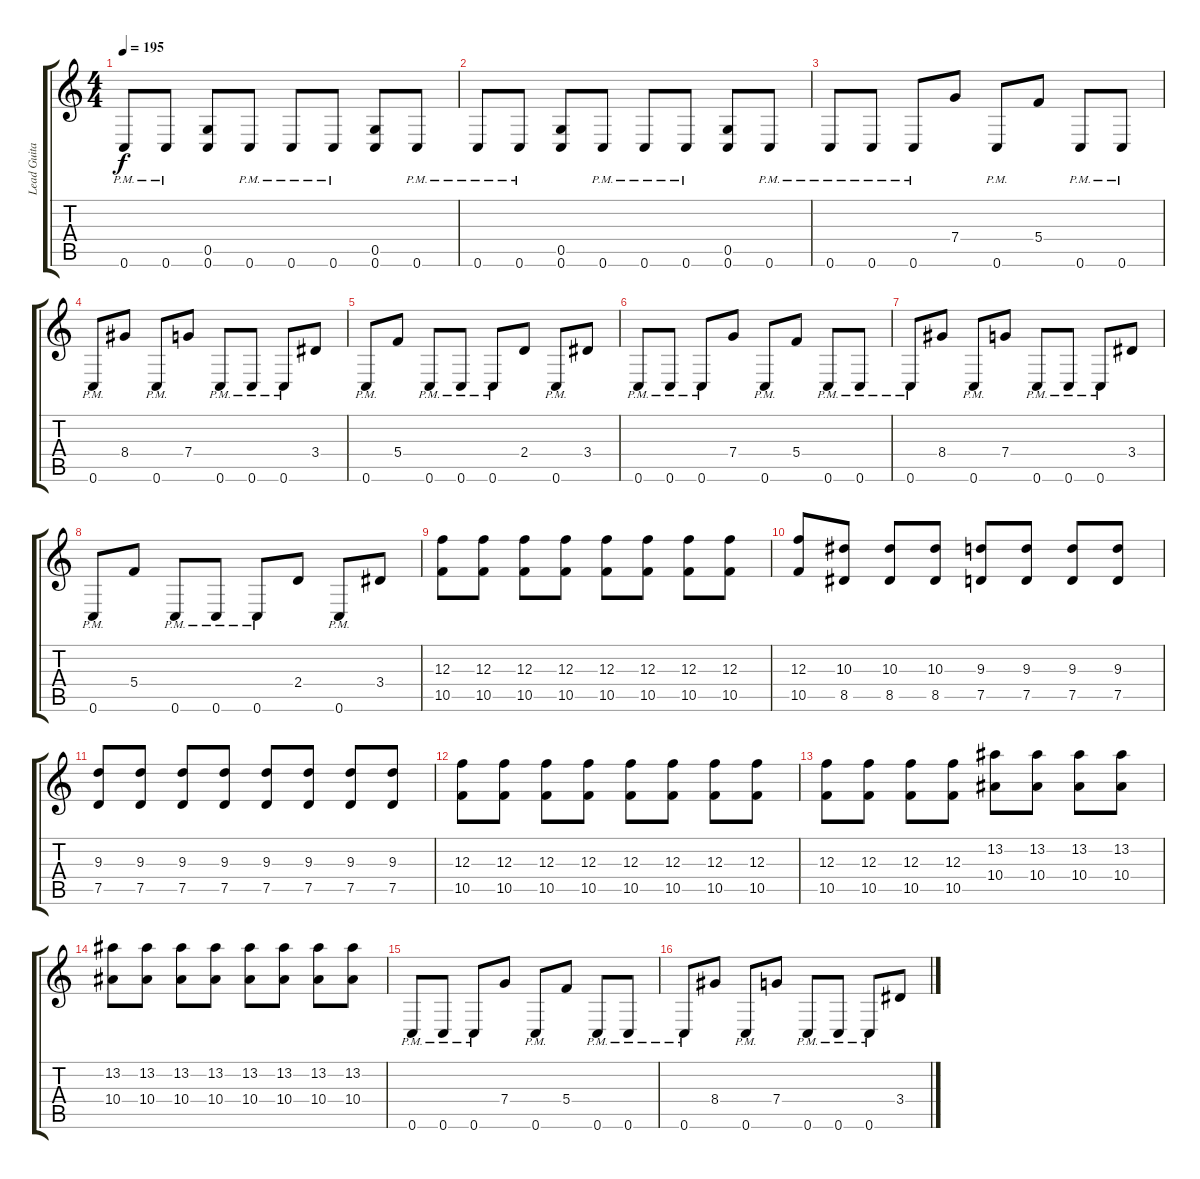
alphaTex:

\track ("Lead Guitar (Andi)" "Lead Guita") {instrument distortionguitar}
\staff {score tabs}
\tuning (D4 A3 F3 C3 G2 C2) {hide}
\ts (4 4)
\tempo 195
\clef g2
\ks c
0.6{pm}.8{dy f} 0.6{pm}.8 (0.5 0.6).8 0.6{pm}.8 0.6{pm}.8 0.6{pm}.8 (0.5 0.6).8 0.6{pm}.8 |
0.6{pm}.8 0.6{pm}.8 (0.5 0.6).8 0.6{pm}.8 0.6{pm}.8 0.6{pm}.8 (0.5 0.6).8 0.6{pm}.8 |
0.6{pm}.8 0.6{pm}.8 0.6{pm}.8 7.4.8 0.6{pm}.8 5.4.8 0.6{pm}.8 0.6{pm}.8 |
0.6{pm}.8 8.4.8 0.6{pm}.8 7.4.8 0.6{pm}.8 0.6{pm}.8 0.6{pm}.8 3.4.8 |
0.6{pm}.8 5.4.8 0.6{pm}.8 0.6{pm}.8 0.6{pm}.8 2.4.8 0.6{pm}.8 3.4.8 |
0.6{pm}.8 0.6{pm}.8 0.6{pm}.8 7.4.8 0.6{pm}.8 5.4.8 0.6{pm}.8 0.6{pm}.8 |
0.6{pm}.8 8.4.8 0.6{pm}.8 7.4.8 0.6{pm}.8 0.6{pm}.8 0.6{pm}.8 3.4.8 |
0.6{pm}.8 5.4.8 0.6{pm}.8 0.6{pm}.8 0.6{pm}.8 2.4.8 0.6{pm}.8 3.4.8 |
(12.3 10.5).8 (12.3 10.5).8 (12.3 10.5).8 (12.3 10.5).8 (12.3 10.5).8 (12.3 10.5).8 (12.3 10.5).8 (12.3 10.5).8 |
(12.3 10.5).8 (10.3 8.5).8 (10.3 8.5).8 (10.3 8.5).8 (9.3 7.5).8 (9.3 7.5).8 (9.3 7.5).8 (9.3 7.5).8 |
(9.3 7.5).8 (9.3 7.5).8 (9.3 7.5).8 (9.3 7.5).8 (9.3 7.5).8 (9.3 7.5).8 (9.3 7.5).8 (9.3 7.5).8 |
(12.3 10.5).8 (12.3 10.5).8 (12.3 10.5).8 (12.3 10.5).8 (12.3 10.5).8 (12.3 10.5).8 (12.3 10.5).8 (12.3 10.5).8 |
(12.3 10.5).8 (12.3 10.5).8 (12.3 10.5).8 (12.3 10.5).8 (13.2 10.4).8 (13.2 10.4).8 (13.2 10.4).8 (13.2 10.4).8 |
(13.2 10.4).8 (13.2 10.4).8 (13.2 10.4).8 (13.2 10.4).8 (13.2 10.4).8 (13.2 10.4).8 (13.2 10.4).8 (13.2 10.4).8 |
0.6{pm}.8 0.6{pm}.8 0.6{pm}.8 7.4.8 0.6{pm}.8 5.4.8 0.6{pm}.8 0.6{pm}.8 |
0.6{pm}.8 8.4.8 0.6{pm}.8 7.4.8 0.6{pm}.8 0.6{pm}.8 0.6{pm}.8 3.4.8
